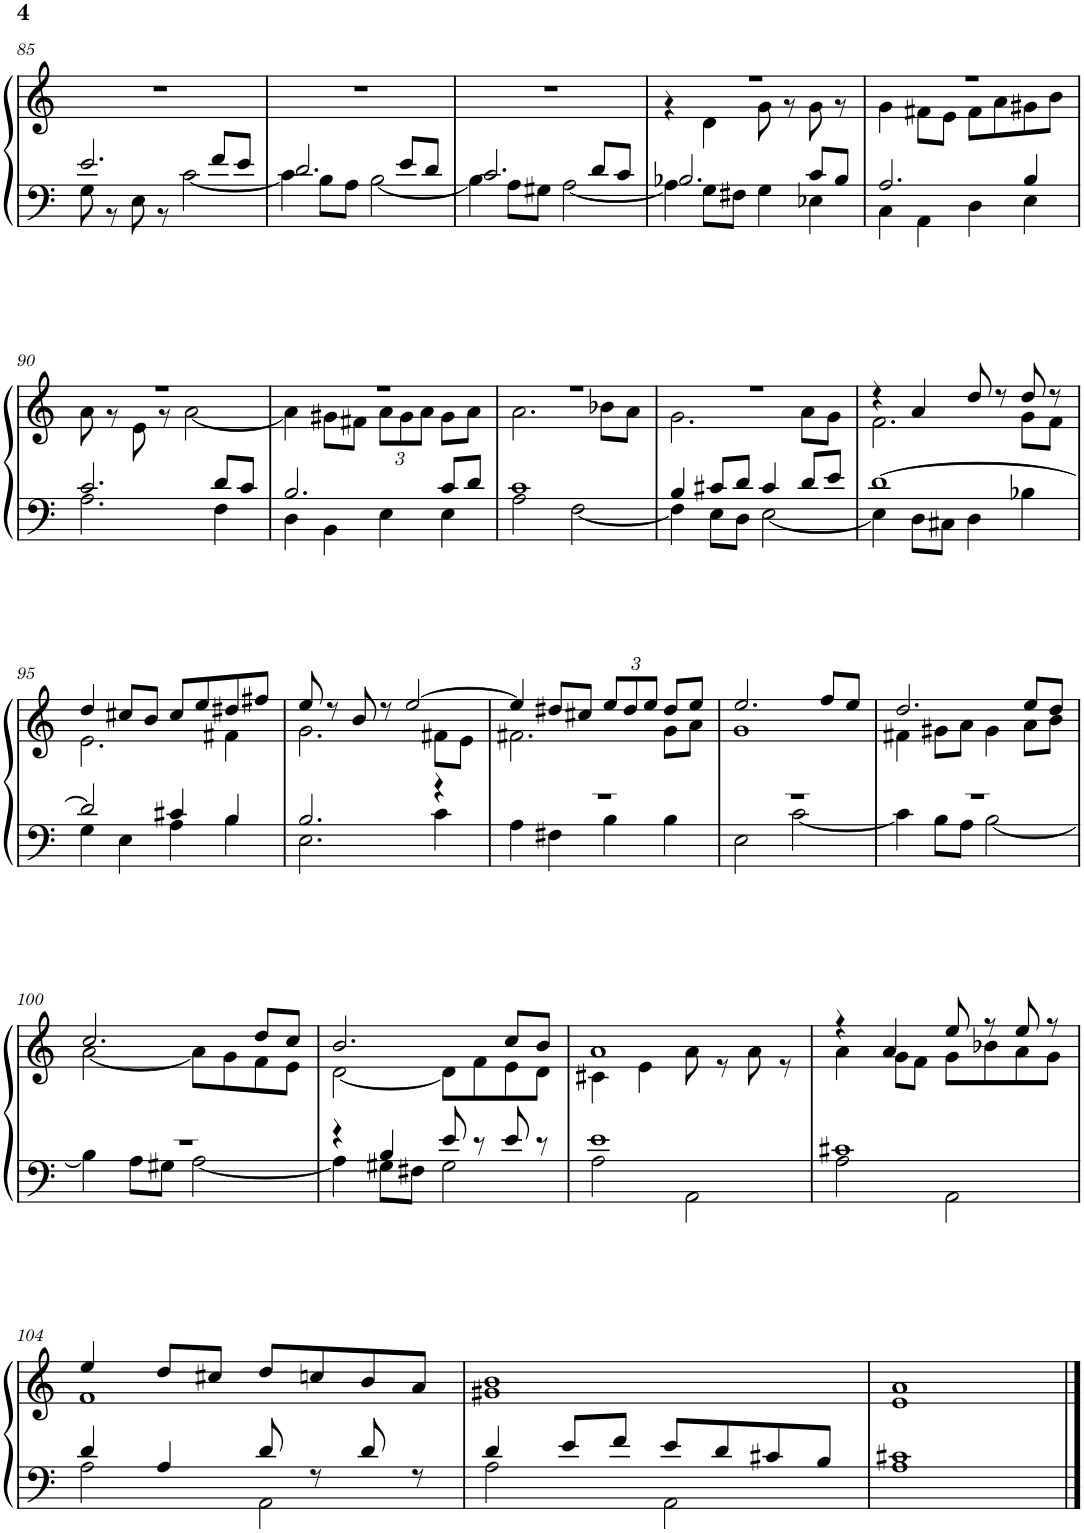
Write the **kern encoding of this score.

**kern	**kern
*part2	*part1
*staff2	*staff1
*I"Tenor.	*I"Soprano.
!!LO:PB:g=z
*clefF4	*clefG2
*k[]	*k[]
*M2/2	*M2/2
=85	=85
*^	*
2.e/	8G\	1r
.	8r	.
.	8E\	.
.	8r	.
.	[2c\	.
8f/L	.	.
8e/J	.	.
=86	=86	=86
2.d/	4c\]	1r
.	8B\L	.
.	8A\J	.
.	[2B\	.
8e/L	.	.
8d/J	.	.
=87	=87	=87
2.c/	4B\]	1r
.	8A\L	.
.	8G#X\J	.
.	[2A\	.
8d/L	.	.
8c/J	.	.
=88	=88	=88
*	*	*^
2.B-X/	4A\]	1r	4r
.	8G\L	.	4d\
.	8F#X\J	.	.
.	4G\	.	8g\
.	.	.	8r
8c/L	4E-X\	.	8g\
8B-/J	.	.	8r
=89	=89	=89	=89
2.A/	4C\	1r	4g\
.	4AA\	.	8f#X\L
.	.	.	8e\J
.	4D\	.	8f#\L
.	.	.	8a\
4B/	4E\	.	8g#X\
.	.	.	8b\J
!!LO:LB:g=z	!!
=90	=90	=90	=90
2.c/	2.A\	1r	8a\
.	.	.	8r
.	.	.	8e\
.	.	.	8r
.	.	.	[2a\
8d/L	4F\	.	.
8c/J	.	.	.
=91	=91	=91	=91
2.B/	4D\	1r	4a\]
.	4BB\	.	8g#X\L
.	.	.	8f#X\J
*	*	*	*Xbrackettup
.	4E\	.	12a\L
.	.	.	12g#\
.	.	.	12a\J
8c/L	4E\	.	8g#\L
8d/J	.	.	8a\J
=92	=92	=92	=92
1c	2A\	1r	2.a\
.	[2F\	.	.
.	.	.	8b-X\L
.	.	.	8a\J
=93	=93	=93	=93
4B/	4F\]	1r	2.g\
8c#X/L	8E\L	.	.
8d/J	8D\J	.	.
4c#/	[2E\	.	.
8d/L	.	.	8a\L
8e/J	.	.	8g\J
=94	=94	=94	=94
[1d	4E\]	4r	2.f\
.	8D\L	4a/	.
.	8C#X\J	.	.
.	4D\	8dd/	.
.	.	8r	.
.	4B-X\	8dd/	8g\L
.	.	8r	8f\J
!!LO:LB:g=z	!!
=95	=95	=95	=95
2d/]	4G\	4dd/	2.e\
.	4E\	8cc#X/L	.
.	.	8b/J	.
4c#X/	4A\	8cc#/L	.
.	.	8ee/	.
4B/	4B\	8dd#X/	4f#X\
.	.	8ff#X/J	.
=96	=96	=96	=96
2.B/	2.E\	8ee/	2.g\
.	.	8r	.
.	.	8b/	.
.	.	8r	.
.	.	[2ee/	.
4r	4c\	.	8f#X\L
.	.	.	8e\J
=97	=97	=97	=97
1r	4A\	4ee/]	2.f#X\
.	4F#X\	8dd#X/L	.
.	.	8cc#X/J	.
.	4B\	12ee/L	.
.	.	12dd#/	.
.	.	12ee/J	.
.	4B\	8dd#/L	8g\L
.	.	8ee/J	8a\J
=98	=98	=98	=98
1r	2E\	2.ee/	1g
.	[2c\	.	.
.	.	8ff/L	.
.	.	8ee/J	.
=99	=99	=99	=99
1r	4c\]	2.dd/	4f#X\
.	8B\L	.	8g#X\L
.	8A\J	.	8a\J
.	[2B\	.	4g#\
.	.	8ee/L	8a\L
.	.	8dd/J	8b\J
!!LO:LB:g=z	!!
=100	=100	=100	=100
1r	4B\]	2.cc/	[2a\
.	8A\L	.	.
.	8G#X\J	.	.
.	[2A\	.	8a\L]
.	.	.	8g\
.	.	8dd/L	8f\
.	.	8cc/J	8e\J
=101	=101	=101	=101
4r	4A\]	2.b/	[2d\
4B/	8G#X\L	.	.
.	8F#X\J	.	.
8e/	2G#\	.	8d\L]
8r	.	.	8f\
8e/	.	8cc/L	8e\
8r	.	8b/J	8d\J
=102	=102	=102	=102
1e	2A\	1a	4c#X\
.	.	.	4e\
.	2AA\	.	8a\
.	.	.	8r
.	.	.	8a\
.	.	.	8r
=103	=103	=103	=103
1c#X	2A\	4r	4a\
.	.	4a/	8g\L
.	.	.	8f\J
.	2AA\	8ee/	8g\L
.	.	8r	8b-X\
.	.	8ee/	8a\
.	.	8r	8g\J
!!LO:LB:g=z	!!
=104	=104	=104	=104
4d/	2A\	4ee/	1f
4A/	.	8dd/L	.
.	.	8cc#X/J	.
8d/	2AA\	8dd/L	.
8r	.	8ccn/	.
8d/	.	8b/	.
8r	.	8a/J	.
=105	=105	=105	=105
4d/	2A\	1b	1g#X
8e/L	.	.	.
8f/J	.	.	.
8e/L	2AA\	.	.
8d/	.	.	.
8c#X/	.	.	.
8B/J	.	.	.
=106	=106	=106	=106
1c#X	1A	1a	1e
*v	*v	*	*
*	*v	*v
==	==
*-	*-
